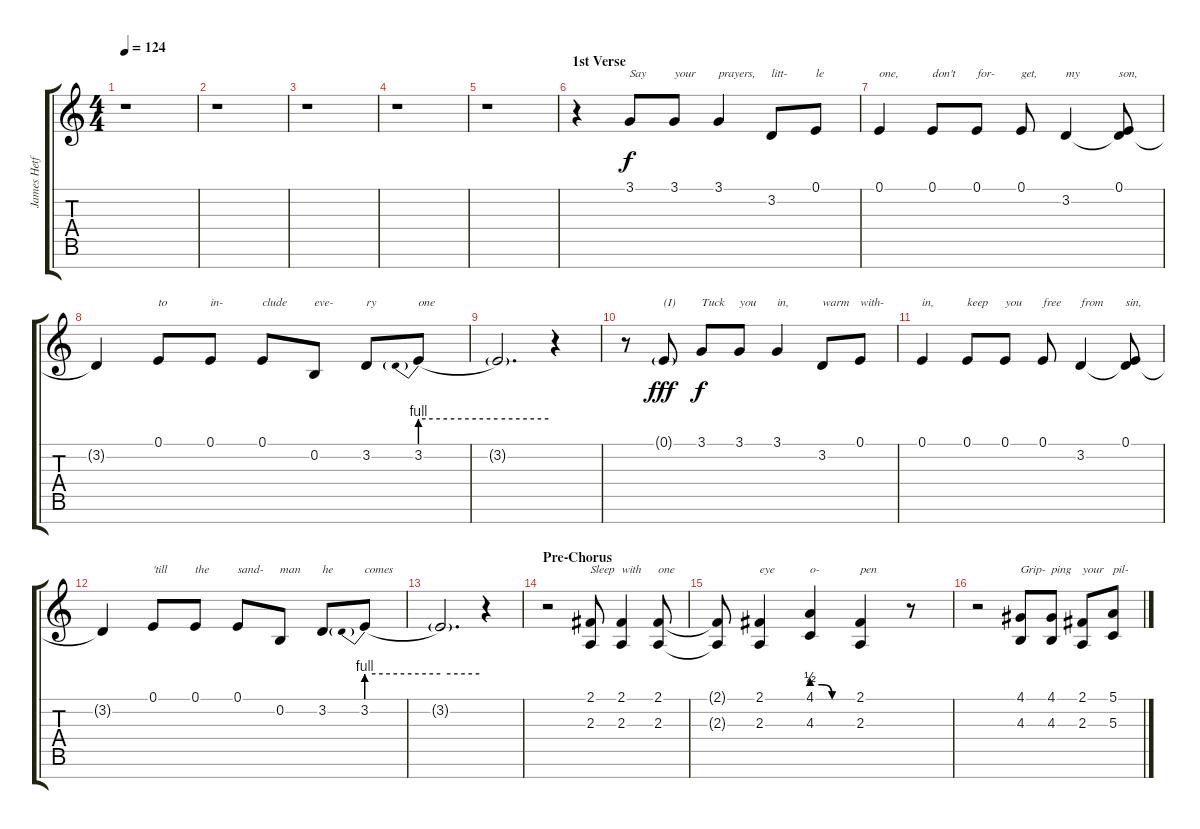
\track ("James Hetfield (Vocals)" "James Hetf") {instrument baritonesax}
\staff {score tabs}
\tuning (E4 B3 G3 D3 A2 E2 B1) {hide}
\ts (4 4)
\tempo 124
\clef g2
\ks c
r.1{dy f} |
r.1 |
r.1 |
r.1 |
r.1 |
\section ("" "1st Verse")
r.4 3.1.8{txt "Say"} 3.1.8{txt "your"} 3.1.4{txt "prayers,"} 3.2.8{txt "litt-"} 0.1.8{txt "le"} |
0.1.4{txt "one,"} 0.1.8{txt "don't"} 0.1.8{txt "for-"} 0.1.8{txt "get,"} 3.2.4{txt "my"} (0.1 3.2{t}).8{txt "son,"} |
3.2{t}.4 0.1.8{txt "to"} 0.1.8{txt "in-"} 0.1.8{txt "clude"} 0.2.8{txt "eve-"} 3.2.8{txt "ry"} 3.2{be (prebend 0 4 60 4)}.8{txt "one"} |
3.2{be (hold 0 4 60 4) t}.2{d} r.4 |
r.8 0.1{g}.8{txt "(I)" dy fff} 3.1.8{txt "Tuck" dy f} 3.1.8{txt "you"} 3.1.4{txt "in,"} 3.2.8{txt "warm"} 0.1.8{txt "with-"} |
0.1.4{txt "in,"} 0.1.8{txt "keep"} 0.1.8{txt "you"} 0.1.8{txt "free"} 3.2.4{txt "from"} (0.1 3.2{t}).8{txt "sin,"} |
3.2{t}.4 0.1.8{txt "'till"} 0.1.8{txt "the"} 0.1.8{txt "sand-"} 0.2.8{txt "man"} 3.2.8{txt "he"} 3.2{be (prebend 0 4 60 4)}.8{txt "comes"} |
3.2{be (hold 0 4 60 4) t}.2{d} r.4 |
\section ("" "Pre-Chorus")
r.2 (2.1 2.3).8{txt "Sleep"} (2.1 2.3).4{txt "with"} (2.1 2.3).8{txt "one"} |
(2.1{t} 2.3{t}).8 (2.1 2.3).4{txt "eye"} (4.1{be (custom 0 2 15 2 30 0 60 0)} 4.3{be (custom 0 2 15 2 30 0 60 0)}).4{txt "o-"} (2.1 2.3).4{txt "pen"} r.8 |
r.2 (4.1 4.3).8{txt "Grip-"} (4.1 4.3).8{txt "ping"} (2.1 2.3).8{txt "your"} (5.1 5.3).8{txt "pil-"}
